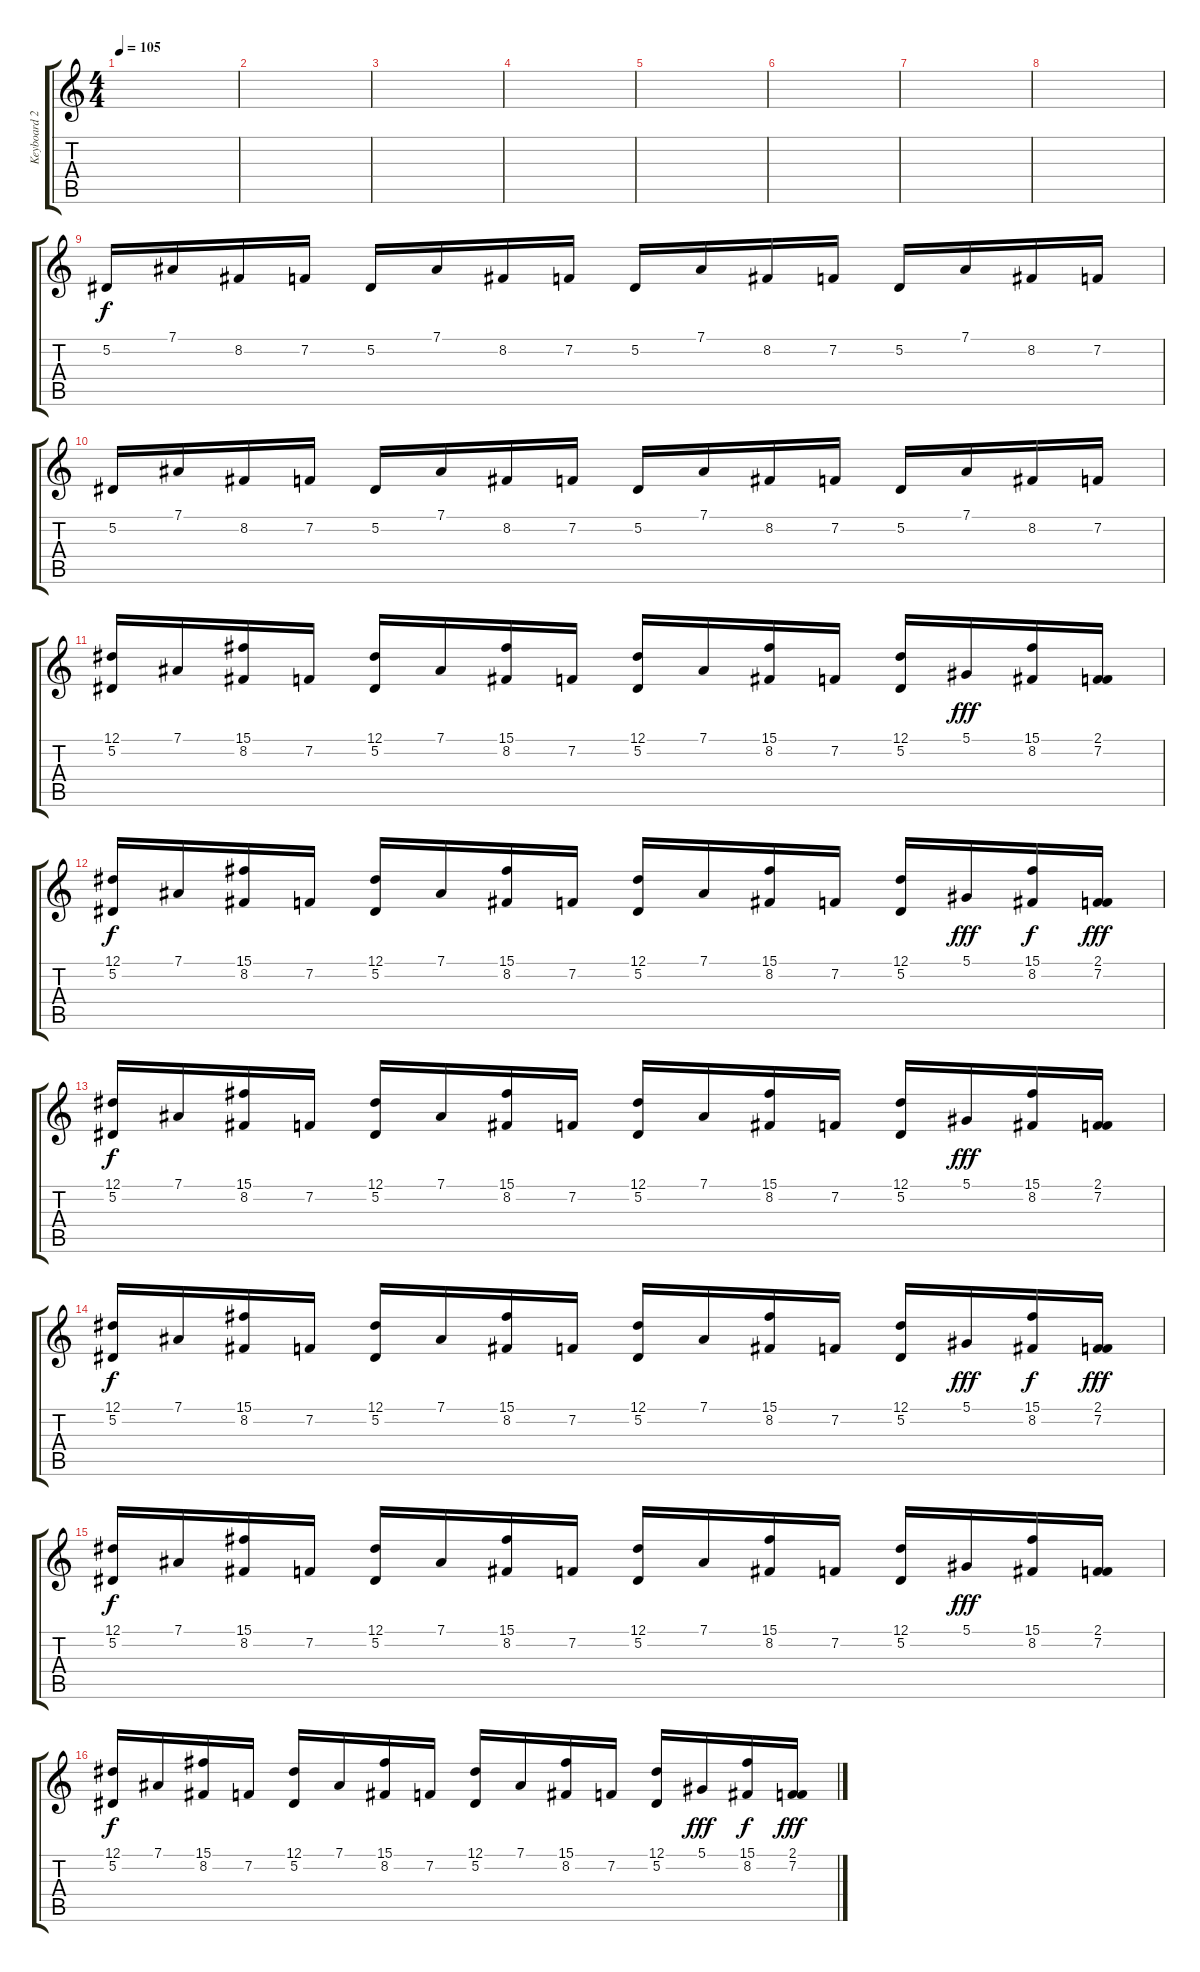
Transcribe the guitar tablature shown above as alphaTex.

\track ("Keyboard 2" "Keyboard 2") {instrument pad4choir}
\staff {score tabs}
\tuning (Eb4 Bb3 Gb3 Db3 Ab2 Eb2) {hide}
\ts (4 4)
\tempo 105
\clef g2
\ks c
|
|
|
|
|
|
|
|
5.2.16{dy f} 7.1.16 8.2.16 7.2.16 5.2.16 7.1.16 8.2.16 7.2.16 5.2.16 7.1.16 8.2.16 7.2.16 5.2.16 7.1.16 8.2.16 7.2.16 |
5.2.16 7.1.16 8.2.16 7.2.16 5.2.16 7.1.16 8.2.16 7.2.16 5.2.16 7.1.16 8.2.16 7.2.16 5.2.16 7.1.16 8.2.16 7.2.16 |
(12.1 5.2).16 7.1.16 (15.1 8.2).16 7.2.16 (12.1 5.2).16 7.1.16 (15.1 8.2).16 7.2.16 (12.1 5.2).16 7.1.16 (15.1 8.2).16 7.2.16 (12.1 5.2).16 5.1.16{dy fff} (15.1 8.2).16 (2.1 7.2).16 |
(12.1 5.2).16{dy f} 7.1.16 (15.1 8.2).16 7.2.16 (12.1 5.2).16 7.1.16 (15.1 8.2).16 7.2.16 (12.1 5.2).16 7.1.16 (15.1 8.2).16 7.2.16 (12.1 5.2).16 5.1.16{dy fff} (15.1 8.2).16{dy f} (2.1 7.2).16{dy fff} |
(12.1 5.2).16{dy f} 7.1.16 (15.1 8.2).16 7.2.16 (12.1 5.2).16 7.1.16 (15.1 8.2).16 7.2.16 (12.1 5.2).16 7.1.16 (15.1 8.2).16 7.2.16 (12.1 5.2).16 5.1.16{dy fff} (15.1 8.2).16 (2.1 7.2).16 |
(12.1 5.2).16{dy f} 7.1.16 (15.1 8.2).16 7.2.16 (12.1 5.2).16 7.1.16 (15.1 8.2).16 7.2.16 (12.1 5.2).16 7.1.16 (15.1 8.2).16 7.2.16 (12.1 5.2).16 5.1.16{dy fff} (15.1 8.2).16{dy f} (2.1 7.2).16{dy fff} |
(12.1 5.2).16{dy f} 7.1.16 (15.1 8.2).16 7.2.16 (12.1 5.2).16 7.1.16 (15.1 8.2).16 7.2.16 (12.1 5.2).16 7.1.16 (15.1 8.2).16 7.2.16 (12.1 5.2).16 5.1.16{dy fff} (15.1 8.2).16 (2.1 7.2).16 |
(12.1 5.2).16{dy f} 7.1.16 (15.1 8.2).16 7.2.16 (12.1 5.2).16 7.1.16 (15.1 8.2).16 7.2.16 (12.1 5.2).16 7.1.16 (15.1 8.2).16 7.2.16 (12.1 5.2).16 5.1.16{dy fff} (15.1 8.2).16{dy f} (2.1 7.2).16{dy fff}
